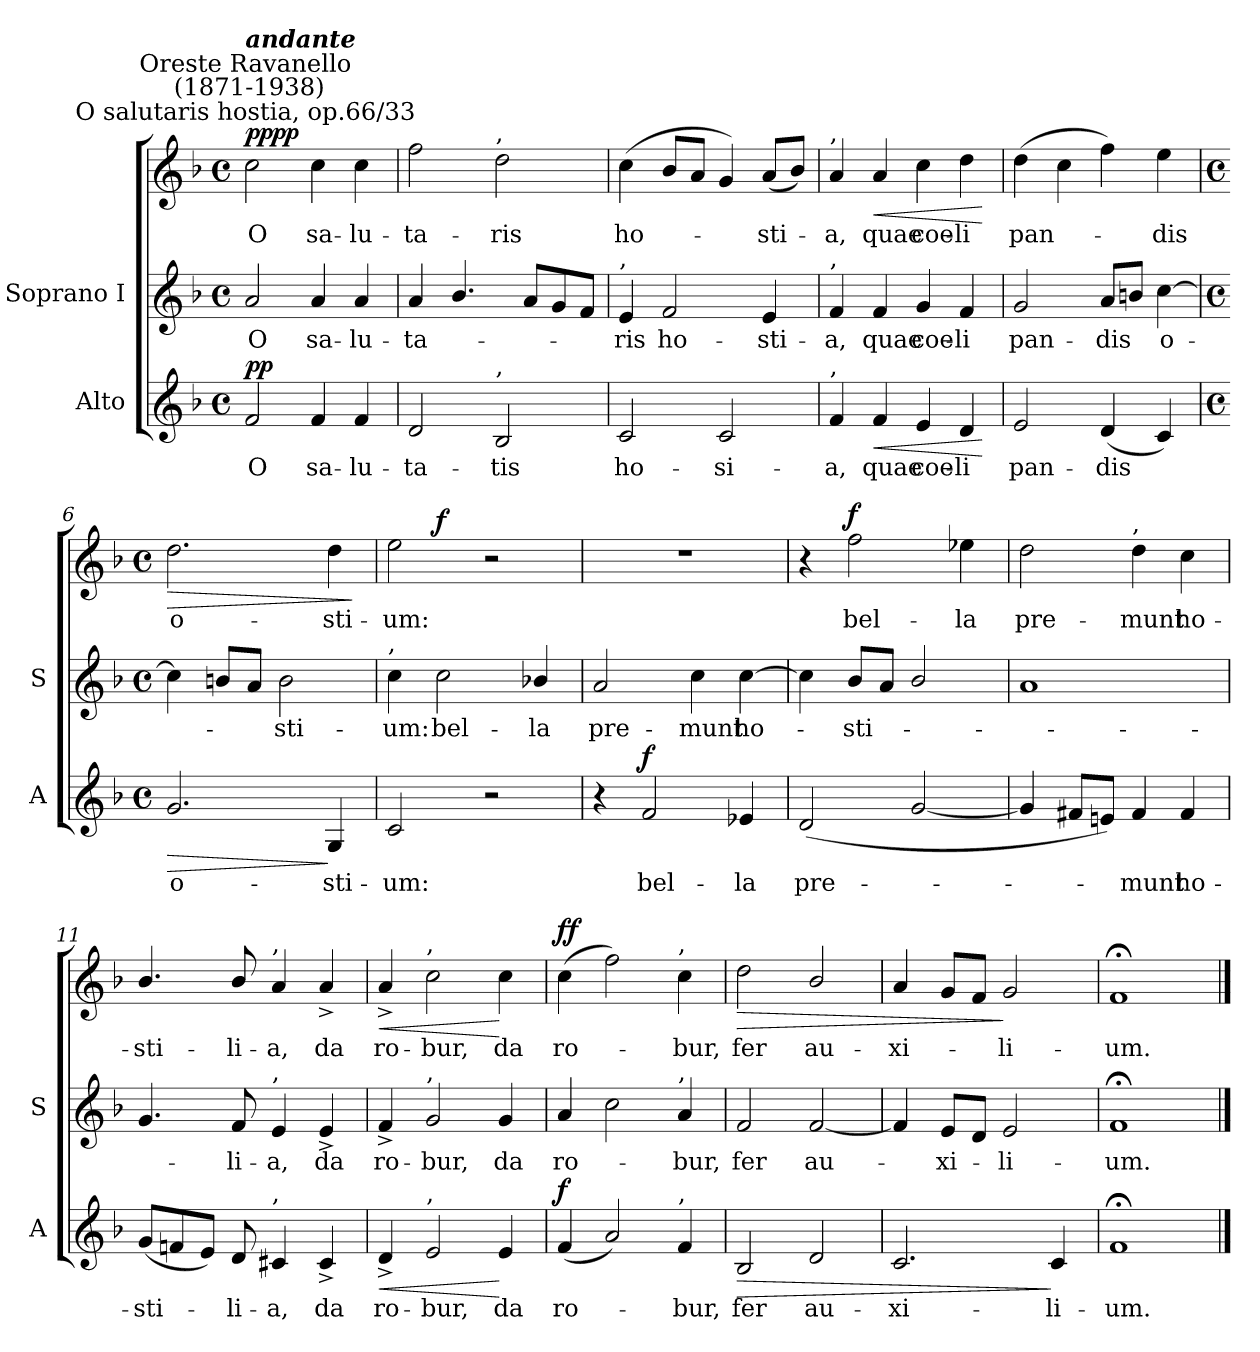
**kern	**text	**dynam	**kern	**text	**kern	**text	**dynam
*part2	*part2	*part2	*part1	*part1	*part1	*part1	*part1
*staff3	*staff3	*staff3	*staff2	*staff2	*staff1	*staff1	*staff1/2
*I"Alto	*	*	*I"Soprano I	*	*	*	*
*I'A	*	*	*I'S	*	*	*	*
*clefG2	*	*	*clefG2	*	*clefG2	*	*
*k[b-]	*	*	*k[b-]	*	*k[b-]	*	*
*F:	*	*	*F:	*	*F:	*	*
*M4/4	*	*	*M4/4	*	*M4/4	*	*
*met(c)	*	*	*met(c)	*	*met(c)	*	*
=1	=1	=1	=1	=1	=1	=1	=1
!	!	!	!	!	!LO:TX:a:cj:t=O salutaris hostia, op.66/33	!	!
!	!	!	!	!	!LO:TX:a:cj:t=Oreste Ravanello\n (1871-1938)	!	!
!	!	!	!	!	!LO:TX:a:Bi:t=andante	!	!
!	!LO:LY:b	!LO:DY:b	!	!LO:LY:b	!	!LO:LY:b	!LO:DY:b=2
!	!	!	!	!	!	!	!LO:DY:n=1:b
2f	O	pp	2a	-O	2cc	O	pp pp
!	!LO:LY:b	!	!	!LO:LY:b	!	!LO:LY:b	!
4f	sa-	.	4a	sa-	4cc	sa-	.
!	!LO:LY:b	!	!	!LO:LY:b	!	!LO:LY:b	!
4f	-lu-	.	4a	-lu-	4cc	-lu-	.
=2	=2	=2	=2	=2	=2	=2	=2
!	!LO:LY:b	!	!	!LO:LY:b	!	!LO:LY:b	!
2d	-ta-	.	4a	ta-	2ff	-ta-	.
.	.	.	4.b-/	.	.	.	.
!	!	!	!	!	!LO:TX:a:t=,	!	!
!LO:TX:a:t=,	!	!	!	!	!	!	!
!	!LO:LY:b	!	!	!	!	!LO:LY:b	!
2B-	-tis	.	.	.	2dd	-ris	.
.	.	.	8aL	.	.	.	.
.	.	.	8g	.	.	.	.
.	.	.	8fJ	.	.	.	.
=3	=3	=3	=3	=3	=3	=3	=3
!	!	!	!LO:TX:a:t=,	!	!	!	!
!	!LO:LY:b	!	!	!LO:LY:b	!	!LO:LY:b	!
2c	ho-	.	4e	ris	(<4cc	ho-	.
!	!	!	!	!LO:LY:b	!	!	!
.	.	.	2f	ho-	8b-L	.	.
.	.	.	.	.	8aJ	.	.
!	!LO:LY:b	!	!	!	!	!	!
2c	-si-	.	.	.	4g)	.	.
!	!	!	!	!LO:LY:b	!	!LO:LY:b	!
.	.	.	4e	-sti-	(<8aL	sti-	.
.	.	.	.	.	8b-J)	.	.
=4	=4	=4	=4	=4	=4	=4	=4
!	!	!	!	!	!LO:TX:a:t=,	!	!
!	!	!	!LO:TX:a:t=,	!	!	!	!
!LO:TX:a:t=,	!	!	!	!	!	!	!
!	!LO:LY:b	!	!	!LO:LY:b	!	!LO:LY:b	!
4f	-a,	.	4f	a,	4a	-a,	.
!	!LO:LY:b	!LO:HP:b	!	!LO:LY:b	!	!LO:LY:b	!LO:HP:b
4f	quae	<	4f	quae	4a	quae	<
!	!LO:LY:b	!	!	!LO:LY:b	!	!LO:LY:b	!
4e	coe-	.	4g	coe-	4cc	coe-	.
!	!LO:LY:b	!	!	!LO:LY:b	!	!LO:LY:b	!
4d	-li	.	4f	-li	4dd	-li	.
.	.	[	.	.	.	.	[
=5	=5	=5	=5	=5	=5	=5	=5
!	!LO:LY:b	!	!	!LO:LY:b	!	!LO:LY:b	!
2e	pan-	.	2g	pan-	(>4dd	pan-	.
.	.	.	.	.	4cc	.	.
!	!LO:LY:b	!	!	!LO:LY:b	!	!	!
(<4d	-dis	.	8aL	-dis	4ff)	.	.
.	.	.	8bnJ	.	.	.	.
!	!	!	!	!LO:LY:b	!	!LO:LY:b	!
4c)	.	.	[4cc	o-	4ee	dis	.
!!LO:LB:g=z
=6	=6	=6	=6	=6	=6	=6	=6
*M4/4	*	*	*M4/4	*	*M4/4	*	*
*met(c)	*	*	*met(c)	*	*met(c)	*	*
!	!LO:LY:b	!LO:HP:b	!	!	!	!LO:LY:b	!LO:HP:b
2.g	o-	>	4cc]	.	2.dd	o-	>
.	.	.	8bnL	.	.	.	.
.	.	.	8aJ	.	.	.	.
!	!	!	!	!LO:LY:b	!	!	!
.	.	.	2b	-sti-	.	.	.
!	!LO:LY:b	!	!	!	!	!LO:LY:b	!
4G	-sti-	]	.	.	4dd	-sti-	.
.	.	.	.	.	.	.	]
=7	=7	=7	=7	=7	=7	=7	=7
!	!	!	!LO:TX:a:t=,	!	!	!	!
!	!LO:LY:b	!	!	!LO:LY:b	!	!LO:LY:b	!
2c	-um:	.	4cc	um:	2ee	-um:	.
!	!	!	!	!LO:LY:b	!	!	!LO:DY:b=2
.	.	.	2cc	bel-	.	.	f
2r	.	.	.	.	2r	.	.
!	!	!	!	!LO:LY:b	!	!	!
.	.	.	4b-X/	-la	.	.	.
=8	=8	=8	=8	=8	=8	=8	=8
!	!	!	!	!LO:LY:b	!	!	!
4r	.	.	2a	pre-	1r	.	.
!	!LO:LY:b	!LO:DY:b	!	!	!	!	!
2f	bel-	f	.	.	.	.	.
!	!	!	!	!LO:LY:b	!	!	!
.	.	.	4cc	-munt	.	.	.
!	!LO:LY:b	!	!	!LO:LY:b	!	!	!
4e-X	-la	.	[4cc	ho-	.	.	.
=9	=9	=9	=9	=9	=9	=9	=9
!	!LO:LY:b	!	!	!	!	!	!
(<2d	pre-	.	4cc]	.	4r	.	.
!	!	!	!	!LO:LY:b	!	!LO:LY:b	!LO:DY:b
.	.	.	(<8b-L	sti-	2ff	bel-	f
.	.	.	8aJ	.	.	.	.
[2g	.	.	2b-/	.	.	.	.
!	!	!	!	!	!	!LO:LY:b	!
.	.	.	.	.	4ee-X	-la	.
=10	=10	=10	=10	=10	=10	=10	=10
!	!	!	!	!	!	!LO:LY:b	!
4g]	.	.	1a	.	2dd	-pre-	.
8f#XL	.	.	.	.	.	.	.
8enJ)	.	.	.	.	.	.	.
!	!	!	!	!	!LO:TX:a:t=,	!	!
!	!LO:LY:b	!	!	!	!	!LO:LY:b	!
4f#	munt	.	.	.	4dd	-munt	.
!	!LO:LY:b	!	!	!	!	!LO:LY:b	!
4f#	ho-	.	.	.	4cc	ho-	.
!!LO:LB:g=z
=11	=11	=11	=11	=11	=11	=11	=11
!	!LO:LY:b	!	!	!	!	!LO:LY:b	!
(<8gL	-sti-	.	4.g	.	4.b-/	-sti-	.
8fn	.	.	.	.	.	.	.
8eJ)	.	.	.	.	.	.	.
!	!LO:LY:b	!	!	!LO:LY:b	!	!LO:LY:b	!
8d	li-	.	8f	li-	8b-/	-li-	.
!	!	!	!	!	!LO:TX:a:t=,	!	!
!	!	!	!LO:TX:a:t=,	!	!	!	!
!LO:TX:a:t=,	!	!	!	!	!	!	!
!	!LO:LY:b	!	!	!LO:LY:b	!	!LO:LY:b	!
4c#X	-a,	.	4e	-a,	4a	-a,	.
!	!LO:LY:b	!	!	!LO:LY:b	!	!LO:LY:b	!
4c#^	da	.	4e^	da	4a^	da	.
=12	=12	=12	=12	=12	=12	=12	=12
!	!LO:LY:b	!LO:HP:b	!	!LO:LY:b	!	!LO:LY:b	!LO:HP:b
4d^	ro-	<	4f^	ro-	4a^	ro-	<
!	!	!	!	!	!LO:TX:a:t=,	!	!
!	!	!	!LO:TX:a:t=,	!	!	!	!
!LO:TX:a:t=,	!	!	!	!	!	!	!
!	!LO:LY:b	!	!	!LO:LY:b	!	!LO:LY:b	!
2e	-bur,	.	2g	-bur,	2cc	-bur,	.
!	!LO:LY:b	!	!	!LO:LY:b	!	!LO:LY:b	!
4e	da	[	4g	da	4cc	da	[
=13	=13	=13	=13	=13	=13	=13	=13
!	!LO:LY:b	!LO:DY:b	!	!LO:LY:b	!	!LO:LY:b	!LO:DY:b=2
!	!	!	!	!	!	!	!LO:DY:n=1:b
(<4f	ro-	f	4a	ro-	(>4cc	ro-	f f
2a)	.	.	2cc	.	2ff)	.	.
!	!	!	!	!	!LO:TX:a:t=,	!	!
!	!	!	!LO:TX:a:t=,	!	!	!	!
!LO:TX:a:t=,	!	!	!	!	!	!	!
!	!LO:LY:b	!	!	!LO:LY:b	!	!LO:LY:b	!
4f	bur,	.	4a	bur,	4cc	bur,	.
=14	=14	=14	=14	=14	=14	=14	=14
!	!LO:LY:b	!LO:HP:b	!	!LO:LY:b	!	!LO:LY:b	!LO:HP:b
2B-	fer	>	2f	-fer	2dd	fer	>
!	!LO:LY:b	!	!	!LO:LY:b	!	!LO:LY:b	!
2d	au-	.	[2f	au-	2b-/	au-	.
=15	=15	=15	=15	=15	=15	=15	=15
!	!LO:LY:b	!	!	!	!	!LO:LY:b	!
2.c	-xi-	.	4f]	.	4a	xi-	.
!	!	!	!	!LO:LY:b	!	!	!
.	.	.	8eL	-xi-	8gL	.	.
.	.	.	8dJ	.	8fJ)	.	.
!	!	!	!	!LO:LY:b	!	!LO:LY:b	!
.	.	.	2e	li-	2g	li-	]
!	!LO:LY:b	!	!	!	!	!	!
4c	-li-	]	.	.	.	.	.
=16	=16	=16	=16	=16	=16	=16	=16
!	!LO:LY:b	!	!	!LO:LY:b	!	!LO:LY:b	!
1f;<	-um.	.	1f;<	um.	1f;<	-um.	.
==	==	==	==	==	==	==	==
*-	*-	*-	*-	*-	*-	*-	*-
